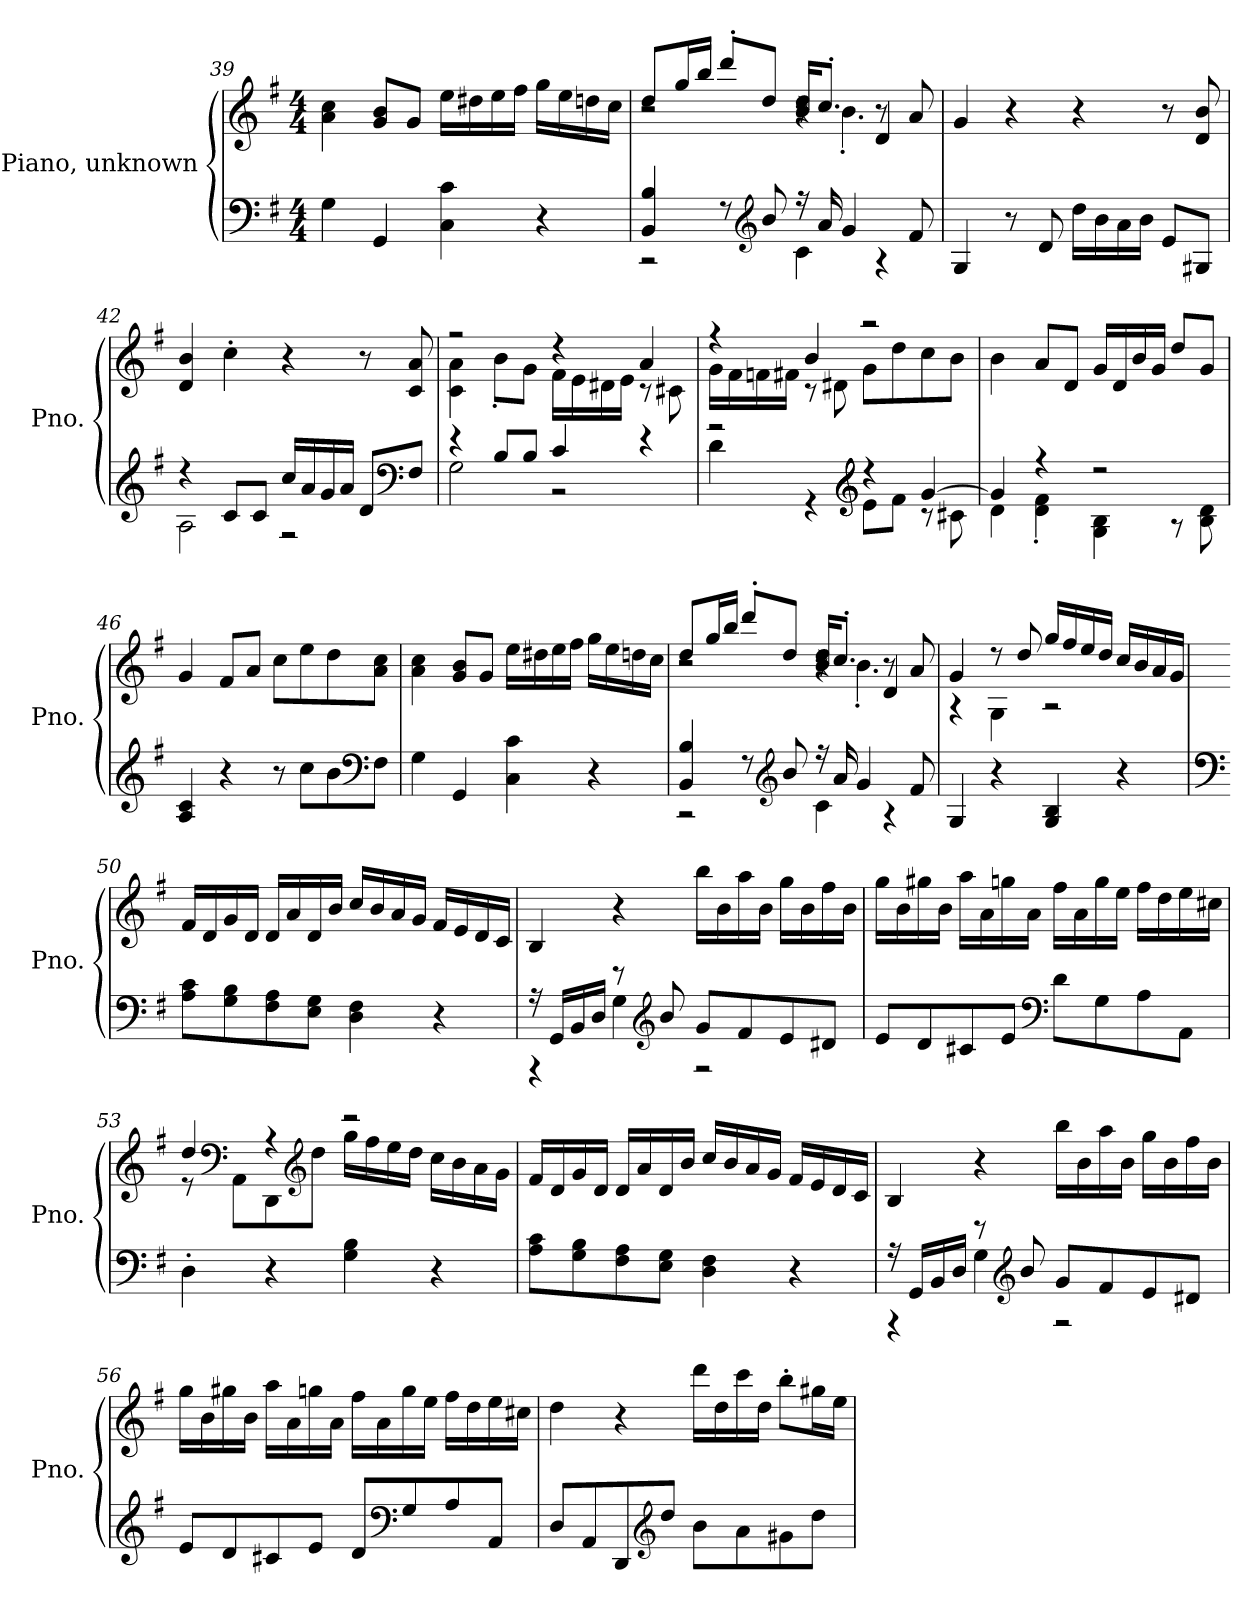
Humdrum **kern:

**kern	**kern
*part1	*part1
*staff2	*staff1
*I"Piano, unknown	*
*I'Pno.	*
!!LO:LB:g=z
*clefF4	*clefG2
*k[f#]	*k[f#]
*M4/4	*M4/4
=39	=39
4G\	4a\ 4cc\
4GG/	8g/ 8b/L
.	8g/J
4C\ 4c\	16ee\LL
.	16dd#X\
.	16ee\
.	16ff#\JJ
4r	16gg\LL
.	16ee\
.	16ddn\
.	16cc\JJ
=40	=40
*^	*^
*	*	*	*^
4BB/ 4B/	2r	8dd/L	2r	2r
.	.	16gg/L	.	.
.	.	16bb/JJ	.	.
8r	.	8ddd'/L	.	.
*clefG2	*	*	*	*
8b/	.	8dd/J	.	.
16r	4c\	16b/ 16dd/KL	8r	4r
16a/	.	8.cc'/J	.	.
4g/	.	.	4.b'\	.
.	4r	8r	.	4d/
8f#/	.	8a/	.	.
*v	*v	*	*	*
*	*v	*v	*v
=41	=41
4G/	4g/
8r	4r
8d/	.
16dd\LL	4r
16b\	.
16a\	.
16b\JJ	.
8e/L	8r
8G#X/J	8d/ 8b/
!!LO:PB:g=z
=42	=42
*^	*
4r	2A\	4d/ 4b/
8c/L	.	4cc'\
8c/J	.	.
16cc/LL	2r	4r
16a/	.	.
16g/	.	.
16a/JJ	.	.
8d/L	.	8r
*clefF4	*	*
8F#/J	.	8c/ 8a/
=43	=43	=43
*	*	*^
4r	2G\	2r	4c\ 4a\
8B/L	.	.	8b'\L
8B/J	.	.	8g\J
4c/	2r	4r	16f#\LL
.	.	.	16e\
.	.	.	16d#X\
.	.	.	16e\JJ
4r	.	4a/	8r
.	.	.	8c#X\
=44	=44	=44	=44
2r	4d\	4r	16g\LL
.	.	.	16f#\
.	.	.	16fn\
.	.	.	16f#X\JJ
.	4r	4b/	8r
.	.	.	8d#X\
*clefG2	*	*	*
4r	8e\L	2r	8g\L
.	8f#\J	.	8dd\
[4g/	8r	.	8cc\
.	8c#X\	.	8b\J
*	*	*v	*v
!!LO:LB:g=z
=45	=45	=45
4g/]	4d\	4b\
4r	4d\' 4f#\'	8a/L
.	.	8d/J
2r	4G\ 4B\	16g/LL
.	.	16d/
.	.	16b/
.	.	16g/JJ
.	8r	8dd/L
.	8B\ 8d\	8g/J
*v	*v	*
=46	=46
4A/ 4c/	4g/
4r	8f#/L
.	8a/J
8r	8cc\L
8cc\L	8ee\
8b\	8dd\
*clefF4	*
8F#\J	8a\ 8cc\J
=47	=47
4G\	4a\ 4cc\
4GG/	8g/ 8b/L
.	8g/J
4C\ 4c\	16ee\LL
.	16dd#X\
.	16ee\
.	16ff#\JJ
4r	16gg\LL
.	16ee\
.	16ddn\
.	16cc\JJ
!!LO:LB:g=z
=48	=48
*^	*^
*	*	*	*^
4BB/ 4B/	2r	8dd/L	2r	2r
.	.	16gg/L	.	.
.	.	16bb/JJ	.	.
8r	.	8ddd'/L	.	.
*clefG2	*	*	*	*
8b/	.	8dd/J	.	.
16r	4c\	16b/ 16dd/KL	8r	4r
16a/	.	8.cc'/J	.	.
4g/	.	.	4.b'\	.
.	4r	8r	.	4d/
8f#/	.	8a/	.	.
*v	*v	*	*	*
*	*	*v	*v
=49	=49	=49
4G/	4g/	4r
4r	8r	4G\
.	8dd/	.
4G/ 4B/	16gg/LL	2r
.	16ff#/	.
.	16ee/	.
.	16dd/JJ	.
4r	16cc/LL	.
.	16b/	.
.	16a/	.
.	16g/JJ	.
*	*v	*v
=50	=50
*clefF4	*
8A\ 8c\L	16f#/LL
.	16d/
8G\ 8B\	16g/
.	16d/JJ
8F#\ 8A\	16d/LL
.	16a/
8E\ 8G\J	16d/
.	16b/JJ
4D\ 4F#\	16cc/LL
.	16b/
.	16a/
.	16g/JJ
4r	16f#/LL
.	16e/
.	16d/
.	16c/JJ
!!LO:LB:g=z
=51	=51
*^	*
16r	4r	4B/
16GG/LL	.	.
16BB/	.	.
16D/JJ	.	.
8r	4G\	4r
*clefG2	*	*
8b/	.	.
8g/L	2r	16bb\LL
.	.	16b\
8f#/	.	16aa\
.	.	16b\JJ
8e/	.	16gg\LL
.	.	16b\
8d#X/J	.	16ff#\
.	.	16b\JJ
*v	*v	*
=52	=52
8e/L	16gg\LL
.	16b\
8d/	16gg#X\
.	16b\JJ
8c#X/	16aa\LL
.	16a\
8e/J	16ggn\
.	16a\JJ
*clefF4	*
8d\L	16ff#\LL
.	16a\
8G\	16gg\
.	16ee\JJ
8A\	16ff#\LL
.	16dd\
8AA\J	16ee\
.	16cc#X\JJ
!!LO:LB:g=z
=53	=53
*	*^
4D'\	4dd/	8r
*	*clefF4	*
.	.	8AA\L
4r	4r	8DD\
*	*clefG2	*
.	.	8dd\J
4G\ 4B\	2r	16gg\LL
.	.	16ff#\
.	.	16ee\
.	.	16dd\JJ
4r	.	16cc\LL
.	.	16b\
.	.	16a\
.	.	16g\JJ
*	*v	*v
=54	=54
8A\ 8c\L	16f#/LL
.	16d/
8G\ 8B\	16g/
.	16d/JJ
8F#\ 8A\	16d/LL
.	16a/
8E\ 8G\J	16d/
.	16b/JJ
4D\ 4F#\	16cc/LL
.	16b/
.	16a/
.	16g/JJ
4r	16f#/LL
.	16e/
.	16d/
.	16c/JJ
!!LO:LB:g=z
=55	=55
*^	*
16r	4r	4B/
16GG/LL	.	.
16BB/	.	.
16D/JJ	.	.
8r	4G\	4r
*clefG2	*	*
8b/	.	.
8g/L	2r	16bb\LL
.	.	16b\
8f#/	.	16aa\
.	.	16b\JJ
8e/	.	16gg\LL
.	.	16b\
8d#X/J	.	16ff#\
.	.	16b\JJ
*v	*v	*
=56	=56
8e/L	16gg\LL
.	16b\
8d/	16gg#X\
.	16b\JJ
8c#X/	16aa\LL
.	16a\
8e/J	16ggn\
.	16a\JJ
8d/L	16ff#\LL
.	16a\
*clefF4	*
8G/	16gg\
.	16ee\JJ
8A/	16ff#\LL
.	16dd\
8AA/J	16ee\
.	16cc#X\JJ
!!LO:PB:g=z
=57	=57
8D/L	4dd\
8AA/	.
8DD/	4r
*clefG2	*
8dd/J	.
8b\L	16ddd\LL
.	16dd\
8a\	16ccc\
.	16dd\JJ
8g#X\	8bb'\L
8dd\J	16gg#X\L
.	16ee\JJ
=	=
*-	*-
